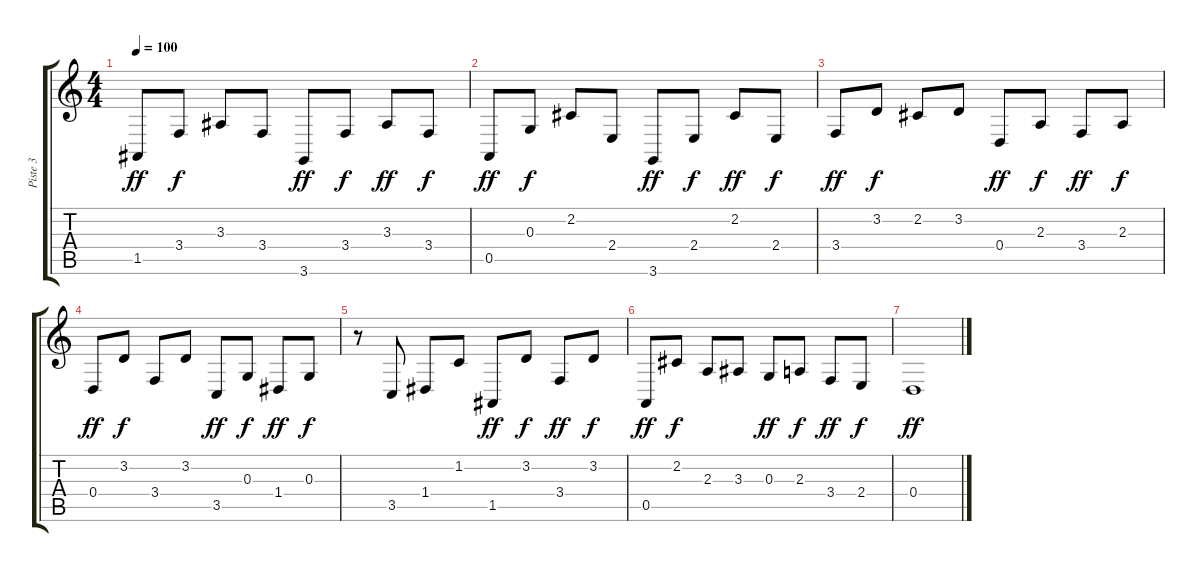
\track ("Piste 3" "Piste 3") {instrument oboe}
\staff {score tabs}
\tuning (E4 B3 G3 D3 A2 E2) {hide}
\ts (4 4)
\tempo 100
\clef g2
\ks c
1.5.8{dy ff} 3.4.8{dy f} 3.3.8 3.4.8 3.6.8{dy ff} 3.4.8{dy f} 3.3.8{dy ff} 3.4.8{dy f} |
0.5.8{dy ff} 0.3.8{dy f} 2.2.8 2.4.8 3.6.8{dy ff} 2.4.8{dy f} 2.2.8{dy ff} 2.4.8{dy f} |
3.4.8{dy ff} 3.2.8{dy f} 2.2.8 3.2.8 0.4.8{dy ff} 2.3.8{dy f} 3.4.8{dy ff} 2.3.8{dy f} |
0.4.8{dy ff} 3.2.8{dy f} 3.4.8 3.2.8 3.5.8{dy ff} 0.3.8{dy f} 1.4.8{dy ff} 0.3.8{dy f} |
r.8 3.5.8 1.4.8 1.2.8 1.5.8{dy ff} 3.2.8{dy f} 3.4.8{dy ff} 3.2.8{dy f} |
0.5.8{dy ff} 2.2.8{dy f} 2.3.8 3.3.8 0.3.8{dy ff} 2.3.8{dy f} 3.4.8{dy ff} 2.4.8{dy f} |
0.4.1{dy ff}
